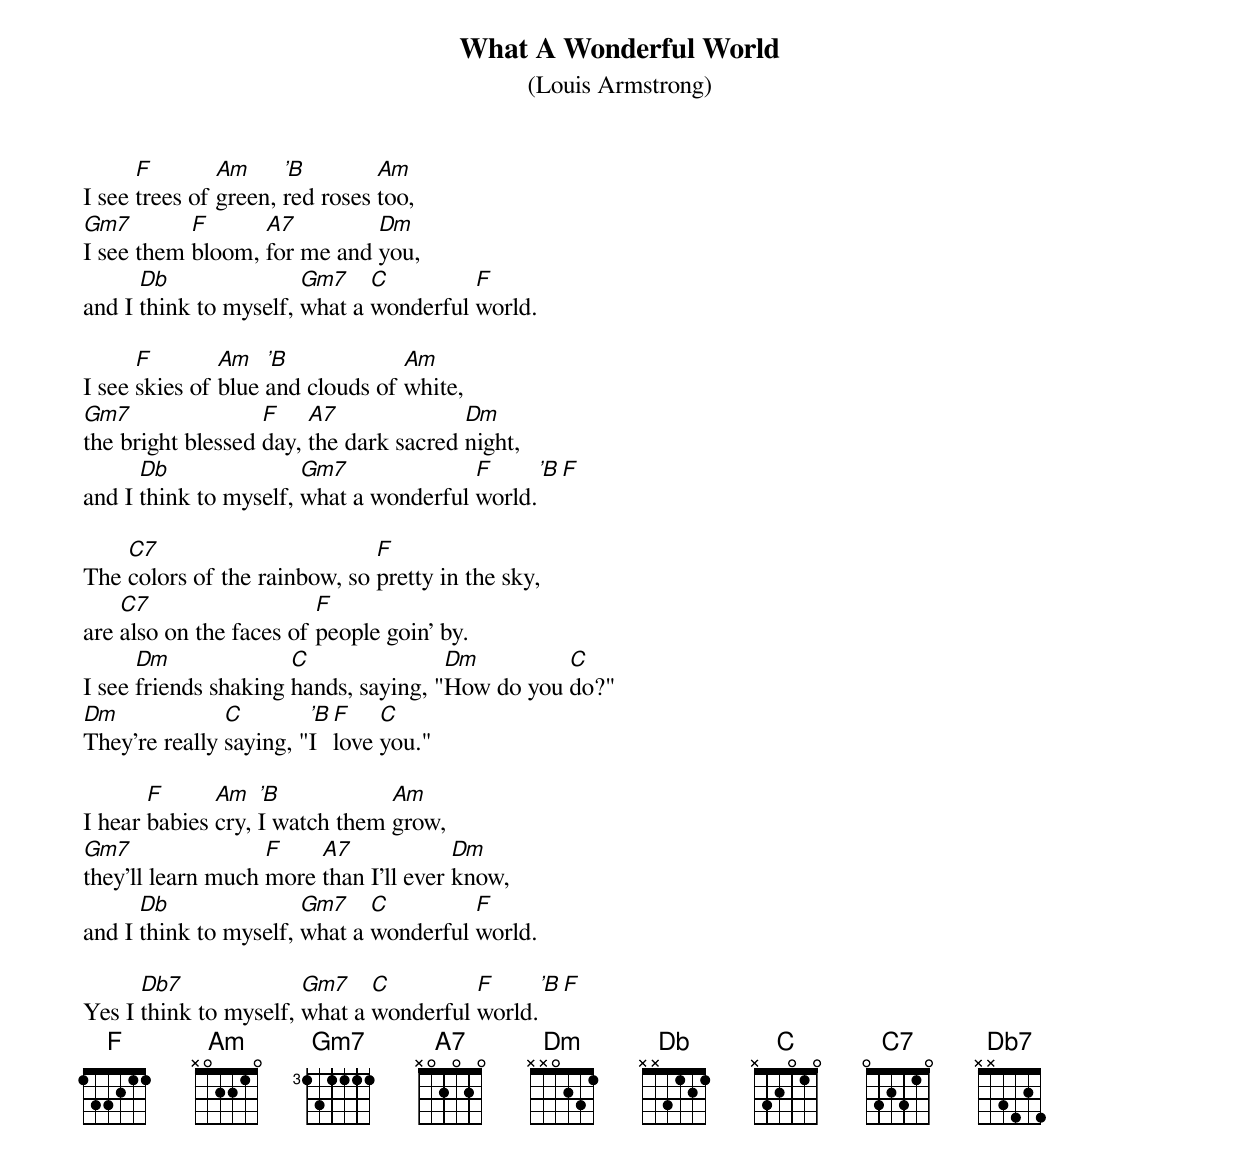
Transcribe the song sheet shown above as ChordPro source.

{t: What A Wonderful World }
{st: (Louis Armstrong)}

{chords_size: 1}
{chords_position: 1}
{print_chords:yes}
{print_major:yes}
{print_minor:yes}
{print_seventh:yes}
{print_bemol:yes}
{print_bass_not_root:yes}
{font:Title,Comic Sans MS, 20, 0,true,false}
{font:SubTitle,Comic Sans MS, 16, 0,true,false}
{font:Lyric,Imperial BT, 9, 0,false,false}
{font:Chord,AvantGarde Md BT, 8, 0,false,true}
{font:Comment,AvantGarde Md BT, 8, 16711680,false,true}
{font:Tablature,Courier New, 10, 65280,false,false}
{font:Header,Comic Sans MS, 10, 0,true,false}
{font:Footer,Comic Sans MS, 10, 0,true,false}
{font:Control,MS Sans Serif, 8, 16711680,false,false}
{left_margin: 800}
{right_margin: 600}
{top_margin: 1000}
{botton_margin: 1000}
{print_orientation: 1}




I see [F]trees of [Am]green, ['B]red roses [Am]too,
[Gm7]I see them [F]bloom, [A7]for me and [Dm]you,
and I [Db]think to myself, [Gm7]what a [C]wonderful [F]world.

I see [F]skies of [Am]blue ['B]and clouds of [Am]white,
[Gm7]the bright blessed [F]day, [A7]the dark sacred [Dm]night,
and I [Db]think to myself, [Gm7]what a wonderful [F]world.['B][F]

The [C7]colors of the rainbow, so [F]pretty in the sky,
are [C7]also on the faces of [F]people goin' by.
I see [Dm]friends shaking [C]hands, saying, "[Dm]How do you [C]do?"
[Dm]They're really [C]saying, "['B]I [F]love [C]you."

I hear [F]babies [Am]cry, ['B]I watch them [Am]grow,
[Gm7]they'll learn much [F]more [A7]than I'll ever [Dm]know,
and I [Db]think to myself, [Gm7]what a [C]wonderful [F]world.

Yes I [Db7]think to myself, [Gm7]what a [C]wonderful [F]world.['B][F]
